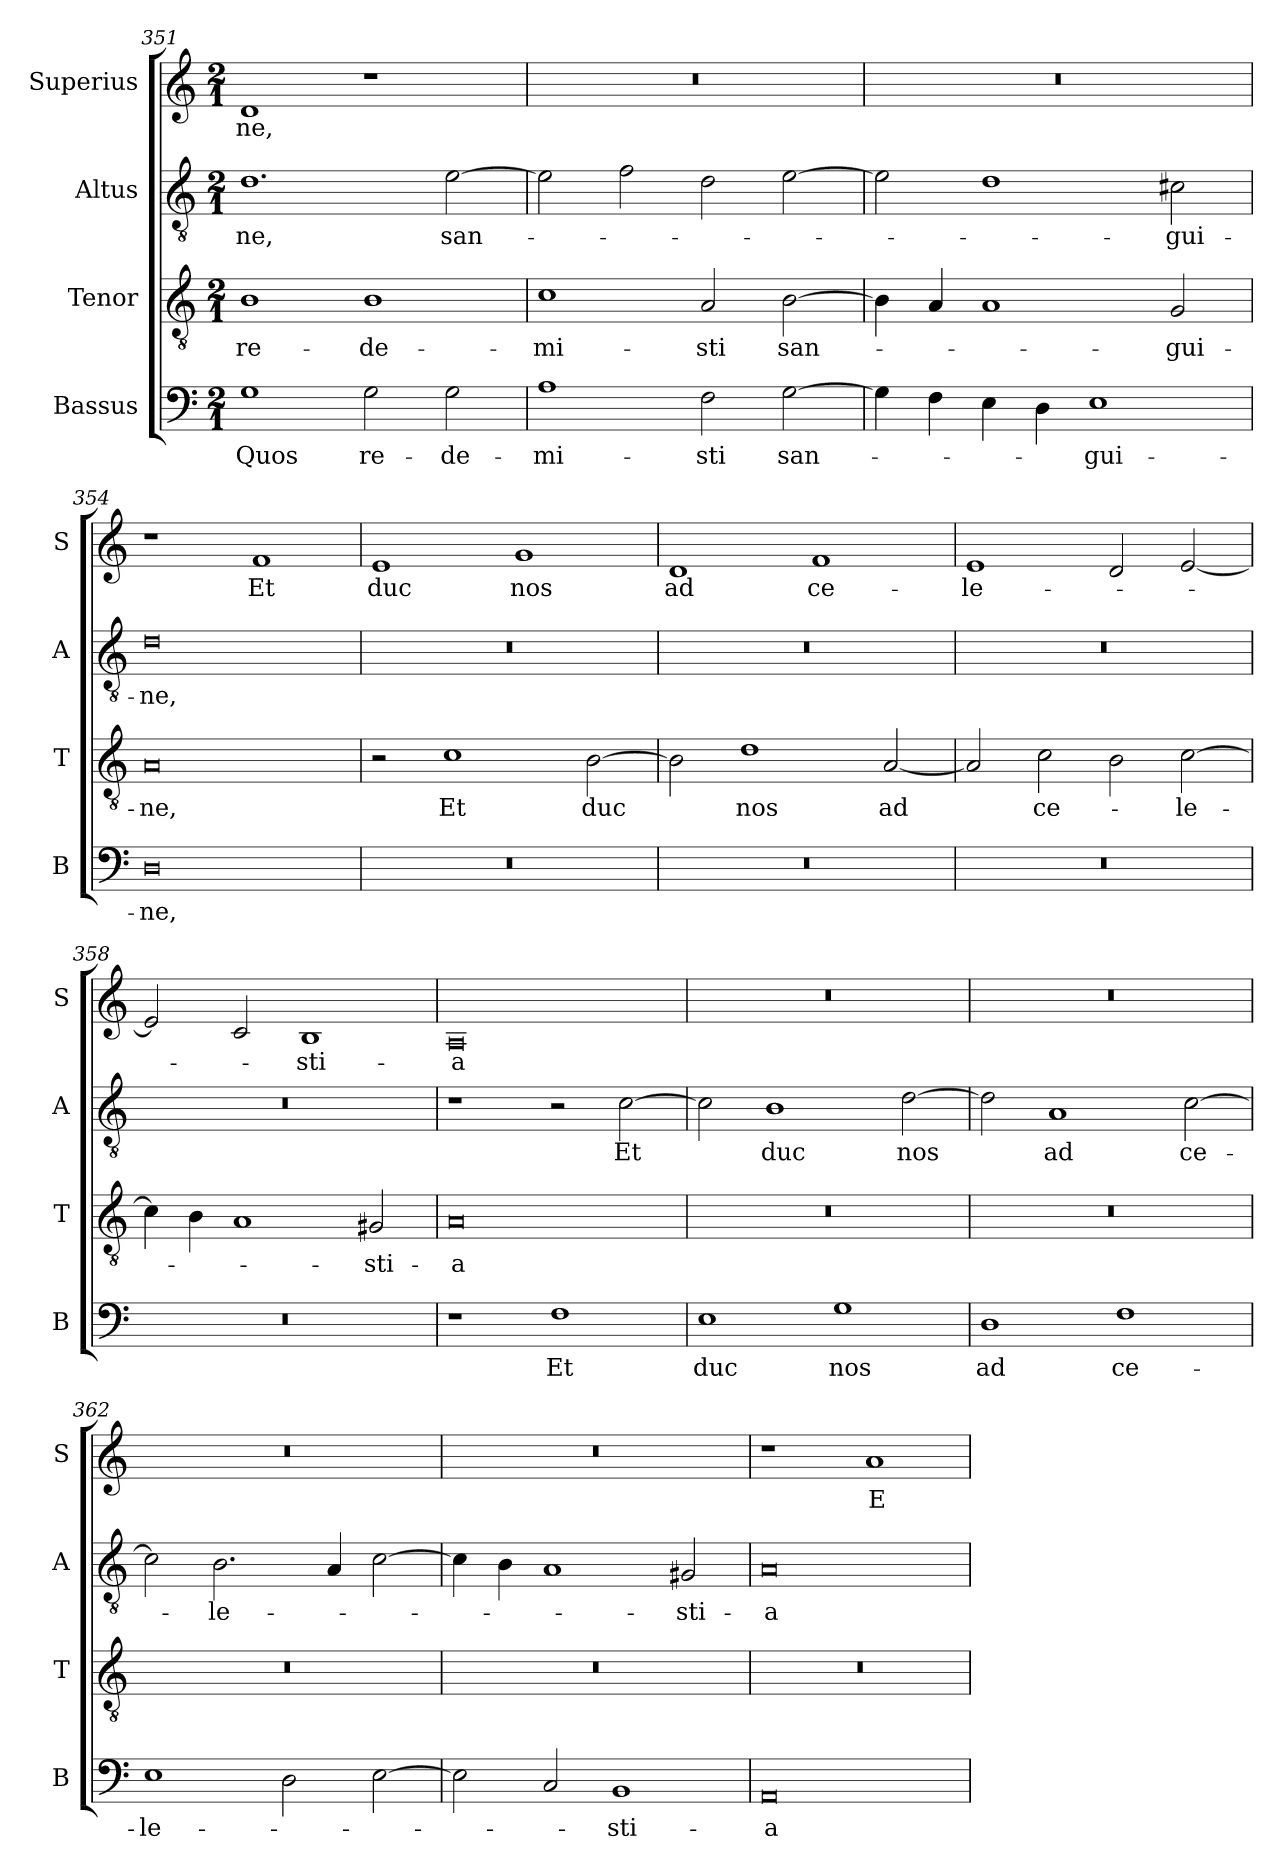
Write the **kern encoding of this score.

**kern	**text	**kern	**text	**kern	**text	**kern	**text
*part4	*part4	*part3	*part3	*part2	*part2	*part1	*part1
*staff4	*staff4	*staff3	*staff3	*staff2	*staff2	*staff1	*staff1
*I"Bassus	*	*I"Tenor	*	*I"Altus	*	*I"Superius	*
*I'B	*	*I'T	*	*I'A	*	*I'S	*
*clefF4	*	*clefGv2	*	*clefGv2	*	*clefG2	*
*k[]	*	*k[]	*	*k[]	*	*k[]	*
*M2/1	*	*M2/1	*	*M2/1	*	*M2/1	*
=351	=351	=351	=351	=351	=351	=351	=351
1G	Quos	1B	re-	1.d	-ne,	1d	-ne,
2G\	re-	1B	-de-	.	.	1r	.
2G\	-de-	.	.	[2e\	san-	.	.
=352	=352	=352	=352	=352	=352	=352	=352
1A	-mi-	1c	-mi-	2e\]	.	0r	.
.	.	.	.	2f\	.	.	.
2F\	-sti	2A/	-sti	2d\	.	.	.
[2G\	san-	[2B\	san-	[2e\	.	.	.
=353	=353	=353	=353	=353	=353	=353	=353
4G\]	.	4B\]	.	2e\]	.	0r	.
4F\	.	4A/	.	.	.	.	.
4E\	.	1A	.	1d	.	.	.
4D\	.	.	.	.	.	.	.
1E	-gui-	.	.	.	.	.	.
.	.	2G/	-gui-	2c#X\	-gui-	.	.
=354	=354	=354	=354	=354	=354	=354	=354
0D	-ne,	0A	-ne,	0d	-ne,	1r	.
.	.	.	.	.	.	1f	Et
=355	=355	=355	=355	=355	=355	=355	=355
0r	.	2r	.	0r	.	1e	duc
.	.	1c	Et	.	.	.	.
.	.	.	.	.	.	1g	nos
.	.	[2B\	duc	.	.	.	.
=356	=356	=356	=356	=356	=356	=356	=356
0r	.	2B\]	.	0r	.	1d	ad
.	.	1d	nos	.	.	.	.
.	.	.	.	.	.	1f	ce-
.	.	[2A/	ad	.	.	.	.
=357	=357	=357	=357	=357	=357	=357	=357
0r	.	2A/]	.	0r	.	1e	-le-
.	.	2c\	ce-	.	.	.	.
.	.	2B\	.	.	.	2d/	.
.	.	[2c\	-le-	.	.	[2e/	.
=358	=358	=358	=358	=358	=358	=358	=358
0r	.	4c\]	.	0r	.	2e/]	.
.	.	4B\	.	.	.	.	.
.	.	1A	.	.	.	2c/	.
.	.	.	.	.	.	1B	-sti-
.	.	2G#X/	-sti-	.	.	.	.
=359	=359	=359	=359	=359	=359	=359	=359
1r	.	0A	-a	1r	.	0A	-a
1F	Et	.	.	2r	.	.	.
.	.	.	.	[2c\	Et	.	.
=360	=360	=360	=360	=360	=360	=360	=360
1E	duc	0r	.	2c\]	.	0r	.
.	.	.	.	1B	duc	.	.
1G	nos	.	.	.	.	.	.
.	.	.	.	[2d\	nos	.	.
=361	=361	=361	=361	=361	=361	=361	=361
1D	ad	0r	.	2d\]	.	0r	.
.	.	.	.	1A	ad	.	.
1F	ce-	.	.	.	.	.	.
.	.	.	.	[2c\	ce-	.	.
=362	=362	=362	=362	=362	=362	=362	=362
1E	-le-	0r	.	2c\]	.	0r	.
.	.	.	.	2.B\	-le-	.	.
2D\	.	.	.	.	.	.	.
.	.	.	.	4A/	.	.	.
[2E\	.	.	.	[2c\	.	.	.
=363	=363	=363	=363	=363	=363	=363	=363
2E\]	.	0r	.	4c\]	.	0r	.
.	.	.	.	4B\	.	.	.
2C/	.	.	.	1A	.	.	.
1BB	-sti-	.	.	.	.	.	.
.	.	.	.	2G#X/	-sti-	.	.
=364	=364	=364	=364	=364	=364	=364	=364
0AA	-a	0r	.	0A	-a	1r	.
.	.	.	.	.	.	1a	E-
=	=	=	=	=	=	=	=
*-	*-	*-	*-	*-	*-	*-	*-
